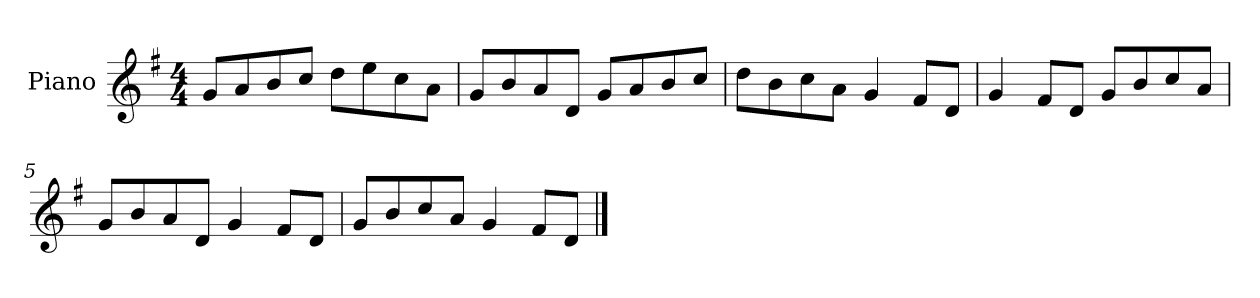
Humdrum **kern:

**kern
*part1
*staff1
*I"Piano
*I'P-no
*clefG2
*k[f#]
*M4/4
*MM90
=1
8g/L
8a/
8b/
8cc/J
8dd\L
8ee\
8cc\
8a\J
=2
8g/L
8b/
8a/
8d/J
8g/L
8a/
8b/
8cc/J
=3
8dd\L
8b\
8cc\
8a\J
4g/
8f#/L
8d/J
=4
4g/
8f#/L
8d/J
8g/L
8b/
8cc/
8a/J
=5
8g/L
8b/
8a/
8d/J
4g/
8f#/L
8d/J
!!LO:LB:g=z
=6
8g/L
8b/
8cc/
8a/J
4g/
8f#/L
8d/J
==
*-
